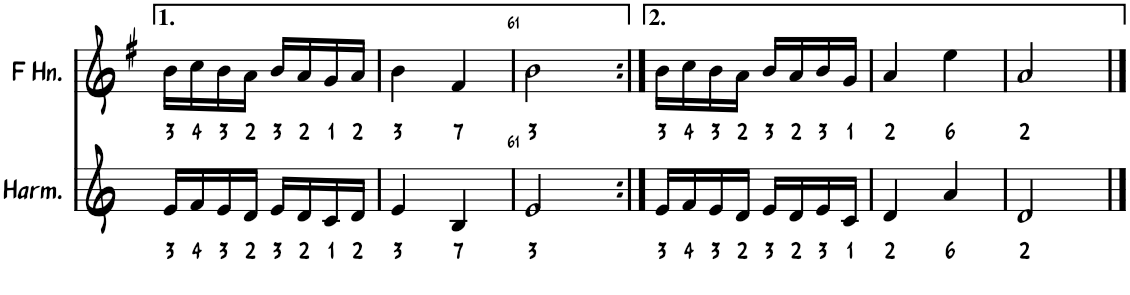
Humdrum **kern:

**kern	**text	**kern	**text
*part2	*part2	*part1	*part1
*staff2	*staff2	*staff1	*staff1
*I"口琴	*	*I"F调圆号	*
!!LO:PB:g=z
*clefG2	*	*clefG2	*
*	*	*Trd4c7	*
*k[]	*	*k[f#]	*
*M2/4	*	*M2/4	*
=59	=59	=59	=59
!	!LO:LY:b	!	!LO:LY:b
16e/LL	3	16b\LL	3
!	!LO:LY:b	!	!LO:LY:b
16f/	4	16cc\	4
!	!LO:LY:b	!	!LO:LY:b
16e/	3	16b\	3
!	!LO:LY:b	!	!LO:LY:b
16d/JJ	2	16a\JJ	2
!	!LO:LY:b	!	!LO:LY:b
16e/LL	3	16b/LL	3
!	!LO:LY:b	!	!LO:LY:b
16d/	2	16a/	2
!	!LO:LY:b	!	!LO:LY:b
16c/	1	16g/	1
!	!LO:LY:b	!	!LO:LY:b
16d/JJ	2	16a/JJ	2
=60	=60	=60	=60
!	!LO:LY:b	!	!LO:LY:b
4e/	3	4b\	3
!	!LO:LY:b	!	!LO:LY:b
4B/	7	4f#/	7
=61	=61	=61	=61
!	!LO:LY:b	!	!LO:LY:b
2e/	3	2b\	3
=62:|!	=62:|!	=62:|!	=62:|!
!	!LO:LY:b	!	!LO:LY:b
16e/LL	3	16b\LL	3
!	!LO:LY:b	!	!LO:LY:b
16f/	4	16cc\	4
!	!LO:LY:b	!	!LO:LY:b
16e/	3	16b\	3
!	!LO:LY:b	!	!LO:LY:b
16d/JJ	2	16a\JJ	2
!	!LO:LY:b	!	!LO:LY:b
16e/LL	3	16b/LL	3
!	!LO:LY:b	!	!LO:LY:b
16d/	2	16a/	2
!	!LO:LY:b	!	!LO:LY:b
16e/	3	16b/	3
!	!LO:LY:b	!	!LO:LY:b
16c/JJ	1	16g/JJ	1
=63	=63	=63	=63
!	!LO:LY:b	!	!LO:LY:b
4d/	2	4a/	2
!	!LO:LY:b	!	!LO:LY:b
4a/	6	4ee\	6
=64	=64	=64	=64
!	!LO:LY:b	!	!LO:LY:b
2d/	2	2a/	2
==	==	==	==
*-	*-	*-	*-
